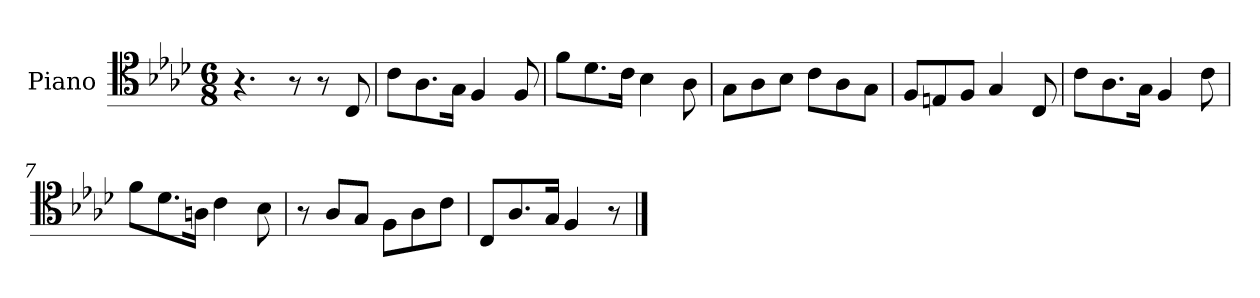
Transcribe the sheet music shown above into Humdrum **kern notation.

**kern
*part1
*staff1
*I"Piano
*I'Pno.
*clefC4
*k[b-e-a-d-]
*M6/8
=1
4.r
8r
8r
8C/
=2
8c\L
8.A-\
16G\Jk
4F/
8F/
=3
8f\L
8.d-\
16c\Jk
4B-\
8A-\
=4
8G\L
8A-\
8B-\J
8c\L
8A-\
8G\J
=5
8F/L
8En/
8F/J
4G/
8C/
=6
8c\L
8.A-\
16G\Jk
4F/
8c\
=7
8f\L
8.d-\
16An\Jk
4c\
8B-\
!!LO:LB:g=z
=8
8r
8A-/L
8G/J
8F\L
8A-\
8c\J
=9
8C/L
8.A-/
16G/Jk
4F/
8r
==
*-
